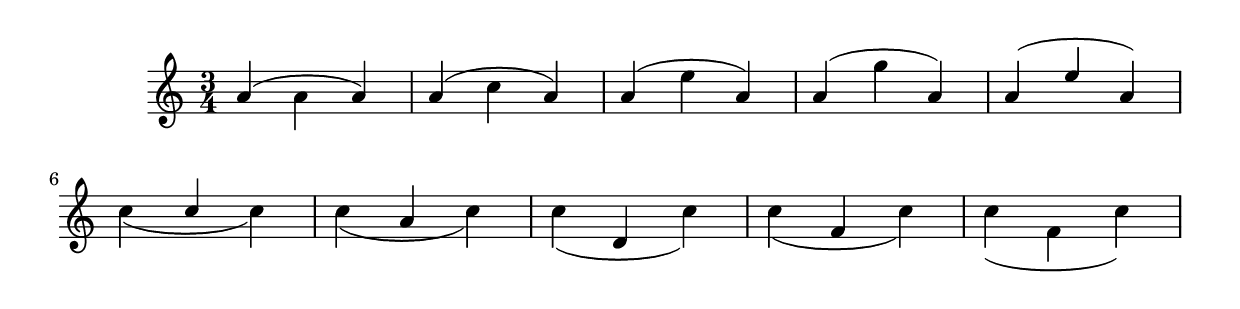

\version "2.6.0"
\header{
texidoc="
Slurs should look nice and symmetric.  The curvature may increase
only to avoid noteheads, and as little as possible.  Slurs never
run through noteheads or stems.
"
}

\score{
	\relative c''{
		\time 3/4
		\slurUp
		\stemNeutral a ( \stemDown a \stemNeutral  a) a( c  a) a( e'  a,) a( g'  a,)
		\stemUp a( e'  a,)
		\break
		\slurDown
		\stemNeutral c ( \stemUp c \stemNeutral  c) c ( a  c) c( d,  c') c( f,  c')
		\stemDown c( f,  c')
	}
	\layout{
		linewidth = 120.\mm
	}
}

